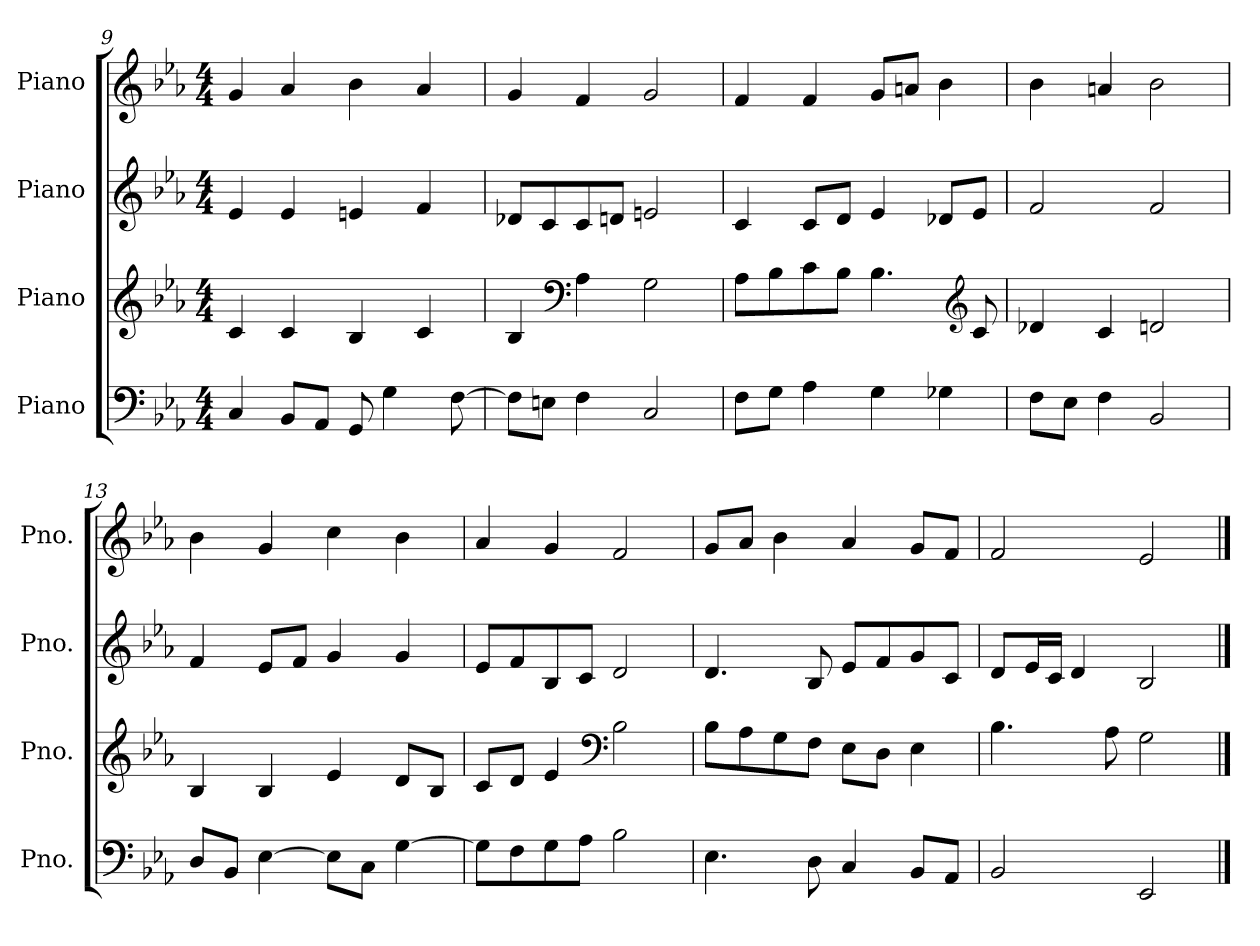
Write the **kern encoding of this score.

**kern	**kern	**kern	**kern
*part4	*part3	*part2	*part1
*staff4	*staff3	*staff2	*staff1
*I"Piano	*I"Piano	*I"Piano	*I"Piano
*I'Pno.	*I'Pno.	*I'Pno.	*I'Pno.
*clefF4	*clefG2	*clefG2	*clefG2
*k[b-e-a-]	*k[b-e-a-]	*k[b-e-a-]	*k[b-e-a-]
*M4/4	*M4/4	*M4/4	*M4/4
=9	=9	=9	=9
4C/	4c/	4e-/	4g/
8BB-/L	4c/	4e-/	4a-/
8AA-/J	.	.	.
8GG/	4B-/	4en/	4b-\
4G\	.	.	.
.	4c/	4f/	4a-/
[8F\	.	.	.
=10	=10	=10	=10
8F\L]	4B-/	8d-X/L	4g/
8En\J	.	8c/	.
*	*clefF4	*	*
4F\	4A-\	8c/	4f/
.	.	8dn/J	.
2C/	2G\	2en/	2g/
!!LO:LB:g=z
=11	=11	=11	=11
8F\L	8A-\L	4c/	4f/
8G\J	8B-\	.	.
4A-\	8c\	8c/L	4f/
.	8B-\J	8d/J	.
4G\	4.B-\	4e-/	8g/L
.	.	.	8an/J
4G-X\	.	8d-X/L	4b-\
*	*clefG2	*	*
.	8c/	8e-/J	.
=12	=12	=12	=12
8F\L	4d-X/	2f/	4b-\
8E-\J	.	.	.
4F\	4c/	.	4an/
2BB-/	2dn/	2f/	2b-\
=13	=13	=13	=13
8D/L	4B-/	4f/	4b-\
8BB-/J	.	.	.
[4E-\	4B-/	8e-/L	4g/
.	.	8f/J	.
8E-\L]	4e-/	4g/	4cc\
8C\J	.	.	.
[4G\	8d/L	4g/	4b-\
.	8B-/J	.	.
=14	=14	=14	=14
8G\L]	8c/L	8e-/L	4a-/
8F\	8d/J	8f/	.
8G\	4e-/	8B-/	4g/
8A-\J	.	8c/J	.
*	*clefF4	*	*
2B-\	2B-\	2d/	2f/
=15	=15	=15	=15
4.E-\	8B-\L	4.d/	8g/L
.	8A-\	.	8a-/J
.	8G\	.	4b-\
8D\	8F\J	8B-/	.
4C/	8E-\L	8e-/L	4a-/
.	8D\J	8f/	.
8BB-/L	4E-\	8g/	8g/L
8AA-/J	.	8c/J	8f/J
!!LO:PB:g=z
=16	=16	=16	=16
2BB-/	4.B-\	8d/L	2f/
.	.	16e-/L	.
.	.	16c/JJ	.
.	.	4d/	.
.	8A-\	.	.
2EE-/	2G\	2B-/	2e-/
==	==	==	==
*-	*-	*-	*-
